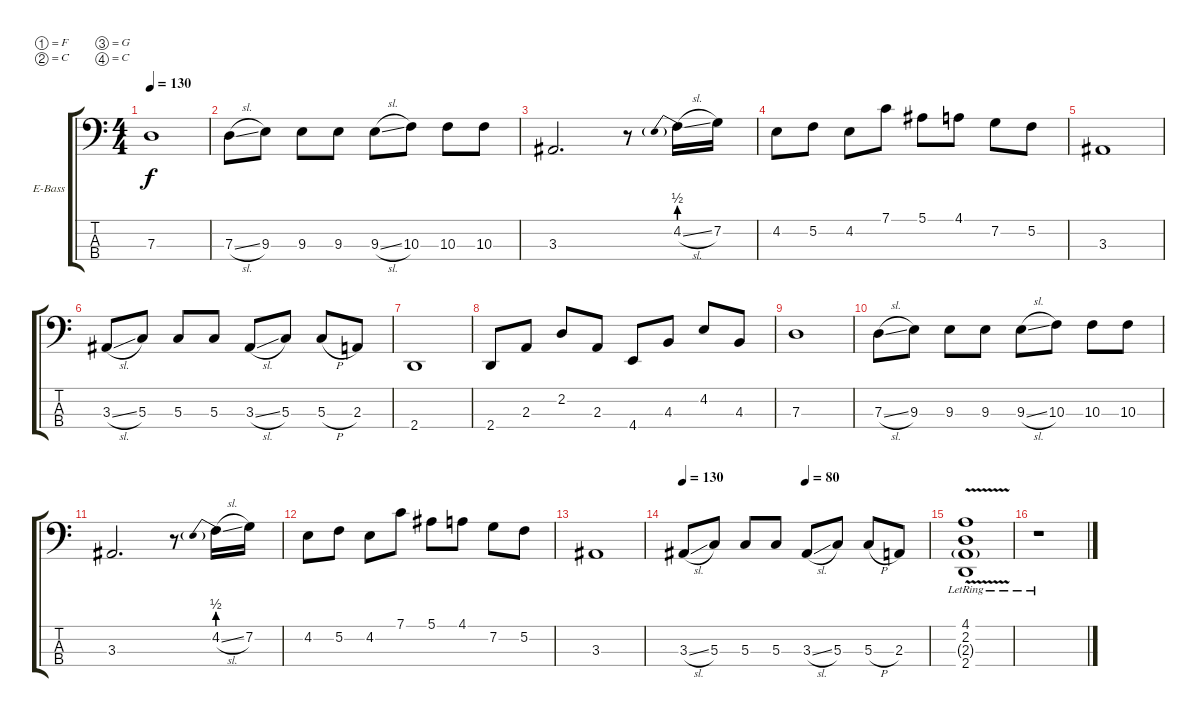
\bracketExtendMode groupsimilarinstruments
\firstSystemTrackNameOrientation horizontal
\otherSystemsTrackNameOrientation horizontal
\track ("Track 3" "E-Bass") {instrument electricbassfinger}
\staff {score tabs}
\tuning (F2 C2 G1 C1)
\ts (4 4)
\tempo 130
\clef f4
\ks c
7.3.1{dy f} |
7.3{sl}.8 9.3.8 9.3.8 9.3.8 9.3{sl}.8 10.3.8 10.3.8 10.3.8 |
3.3.2{d} r.8 4.2{be (prebend 0 2 60 2) sl}.16 7.2.16 |
4.2.8 5.2.8 4.2.8 7.1.8 5.1.8 4.1.8 7.2.8 5.2.8 |
3.3.1 |
3.3{sl}.8 5.3.8 5.3.8 5.3.8 3.3{sl}.8 5.3.8 5.3{h}.8 2.3.8 |
2.4.1 |
2.4.8 2.3.8 2.2.8 2.3.8 4.4.8 4.3.8 4.2.8 4.3.8 |
7.3.1 |
7.3{sl}.8 9.3.8 9.3.8 9.3.8 9.3{sl}.8 10.3.8 10.3.8 10.3.8 |
3.3.2{d} r.8 4.2{be (prebend 0 2 60 2) sl}.16 7.2.16 |
4.2.8 5.2.8 4.2.8 7.1.8 5.1.8 4.1.8 7.2.8 5.2.8 |
3.3.1 |
\tempo 130
\tempo (80 0.5)
3.3{sl}.8 5.3.8 5.3.8 5.3.8 3.3{sl}.8 5.3.8 5.3{h}.8 2.3.8 |
(4.1 2.2{lr} 2.3{g lr} 2.4{v lr}).1 |
r.1
